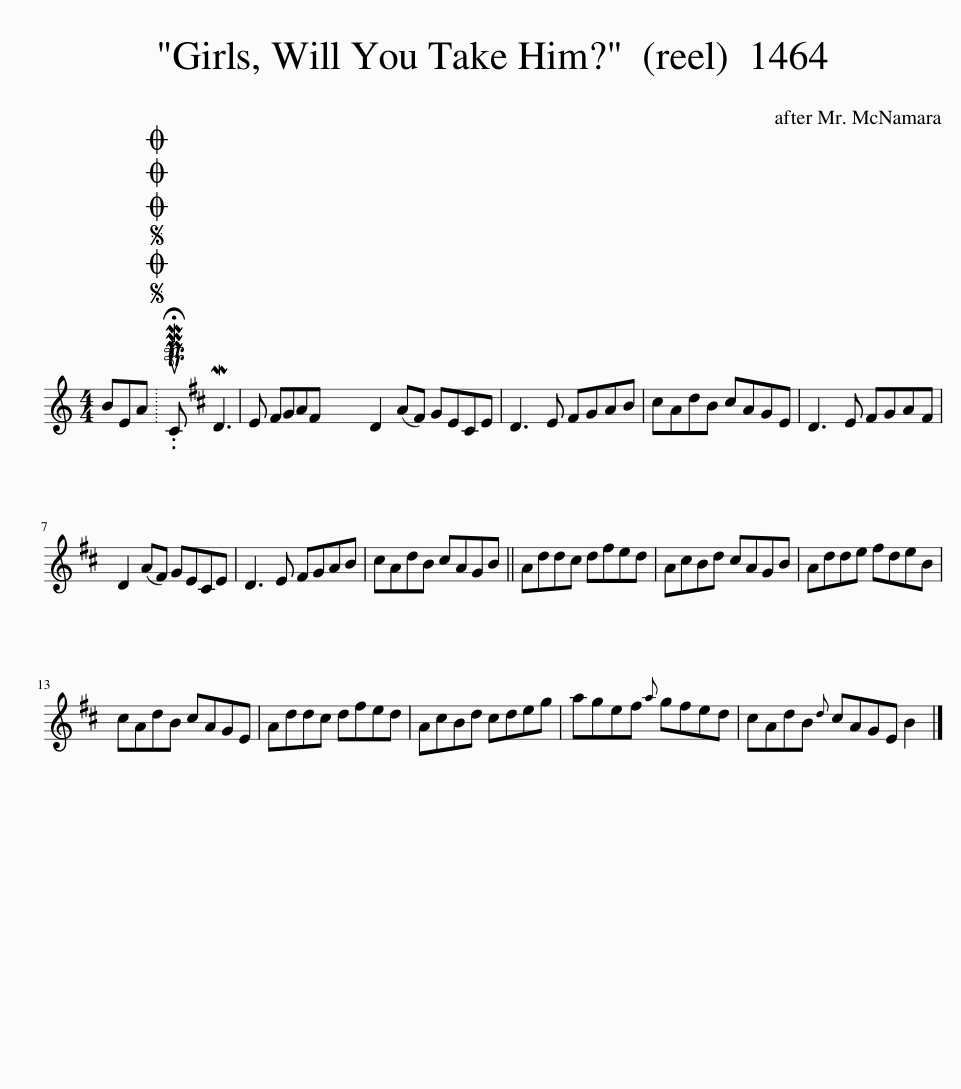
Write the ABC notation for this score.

X:1
L:1/8
M:4/4
I:linebreak $
K:C
V:1 treble
V:1
 BEA |SOSOOO .!fermata!PMTuC MD3 E ^FGAF | D2 (A^F) GE^CE | D3 E ^FGAB | ^cAdB cAGE | %5
 D3 E ^FGAF |$ D2 (A^F) GE^CE | D3 E ^FGAB | ^cAdB cAGB || Add^c d^fed | %10
 A^cBd cAGB | Adde ^fdeB |$ ^cAdB cAGE | Add^c d^fed | A^cBd cdeg | %15
 age^f{a} gfed | ^cAdB{d} cAGE B2 |] %17
